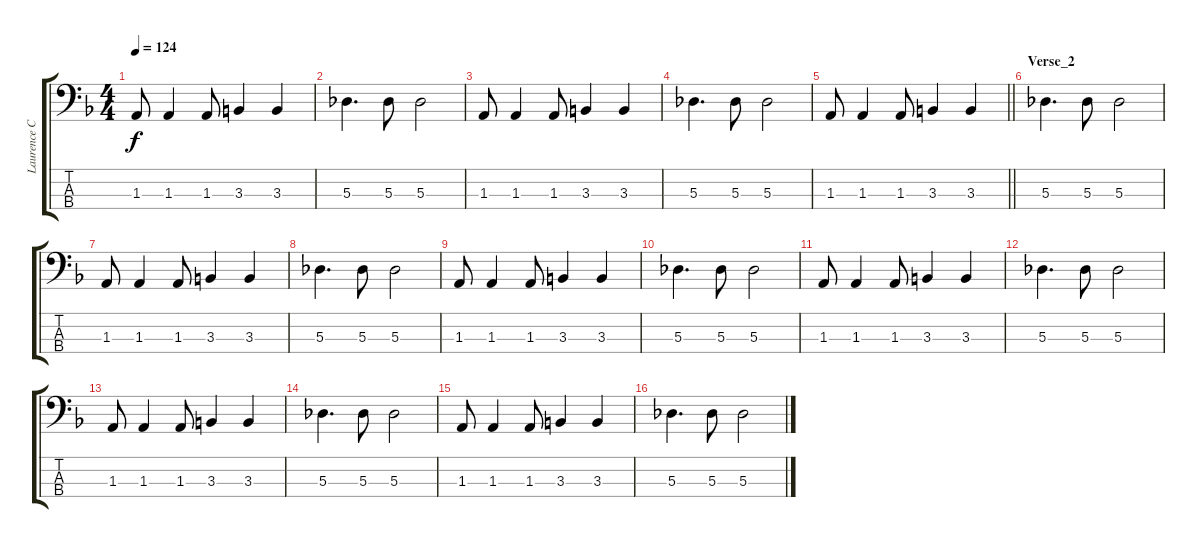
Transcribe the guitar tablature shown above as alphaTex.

\track ("Laurence Cottle" "Laurence C") {instrument fretlessbass}
\staff {score tabs}
\tuning (Gb2 Db2 Ab1 Eb1) {hide}
\ts (4 4)
\tempo 124
\clef f4
\ks f
1.3.8{dy f} 1.3.4 1.3.8 3.3.4 3.3.4 |
5.3.4{d} 5.3.8 5.3.2 |
1.3.8 1.3.4 1.3.8 3.3.4 3.3.4 |
5.3.4{d} 5.3.8 5.3.2 |
\barLineRight lightlight
1.3.8 1.3.4 1.3.8 3.3.4 3.3.4 |
\section ("" "Verse_2")
5.3.4{d} 5.3.8 5.3.2 |
1.3.8 1.3.4 1.3.8 3.3.4 3.3.4 |
5.3.4{d} 5.3.8 5.3.2 |
1.3.8 1.3.4 1.3.8 3.3.4 3.3.4 |
5.3.4{d} 5.3.8 5.3.2 |
1.3.8 1.3.4 1.3.8 3.3.4 3.3.4 |
5.3.4{d} 5.3.8 5.3.2 |
1.3.8 1.3.4 1.3.8 3.3.4 3.3.4 |
5.3.4{d} 5.3.8 5.3.2 |
1.3.8 1.3.4 1.3.8 3.3.4 3.3.4 |
5.3.4{d} 5.3.8 5.3.2
